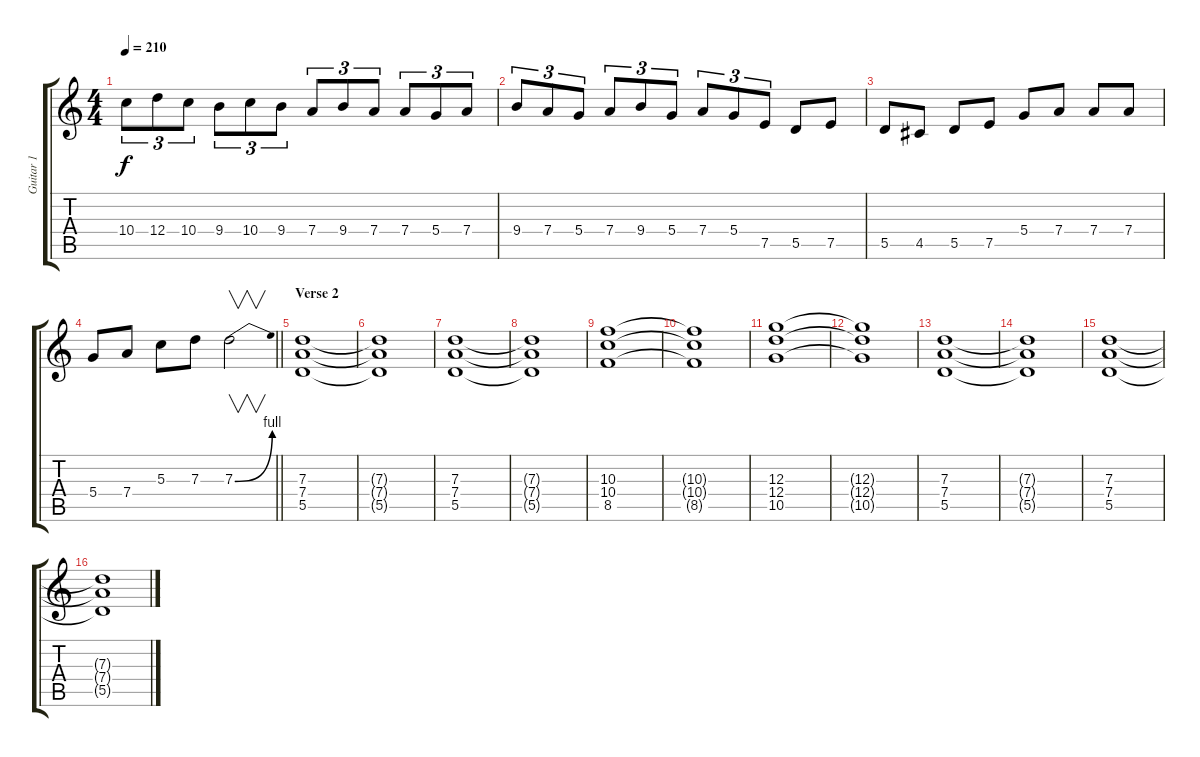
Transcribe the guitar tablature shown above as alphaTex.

\track ("Guitar 1" "Guitar 1") {instrument distortionguitar}
\staff {score tabs}
\tuning (E4 B3 G3 D3 A2 E2) {hide}
\ts (4 4)
\tempo 210
\clef g2
\ks c
10.4.8{tu (3 2) dy f} 12.4.8{tu (3 2)} 10.4.8{tu (3 2)} 9.4.8{tu (3 2)} 10.4.8{tu (3 2)} 9.4.8{tu (3 2)} 7.4.8{tu (3 2)} 9.4.8{tu (3 2)} 7.4.8{tu (3 2)} 7.4.8{tu (3 2)} 5.4.8{tu (3 2)} 7.4.8{tu (3 2)} |
9.4.8{tu (3 2)} 7.4.8{tu (3 2)} 5.4.8{tu (3 2)} 7.4.8{tu (3 2)} 9.4.8{tu (3 2)} 5.4.8{tu (3 2)} 7.4.8{tu (3 2)} 5.4.8{tu (3 2)} 7.5.8{tu (3 2)} 5.5.8 7.5.8 |
5.5.8 4.5.8 5.5.8 7.5.8 5.4.8 7.4.8 7.4.8 7.4.8 |
\barLineRight lightlight
5.4.8 7.4.8 5.3.8 7.3.8 7.3{be (bend 0 0 60 4)}.2{v} |
\section ("" "Verse 2")
(7.3 7.4 5.5).1{volume 13 balance 2} |
(7.3{t} 7.4{t} 5.5{t}).1 |
(7.3 7.4 5.5).1 |
(7.3{t} 7.4{t} 5.5{t}).1 |
(10.3 10.4 8.5).1 |
(10.3{t} 10.4{t} 8.5{t}).1 |
(12.3 12.4 10.5).1 |
(12.3{t} 12.4{t} 10.5{t}).1 |
(7.3 7.4 5.5).1 |
(7.3{t} 7.4{t} 5.5{t}).1 |
(7.3 7.4 5.5).1 |
(7.3{t} 7.4{t} 5.5{t}).1
